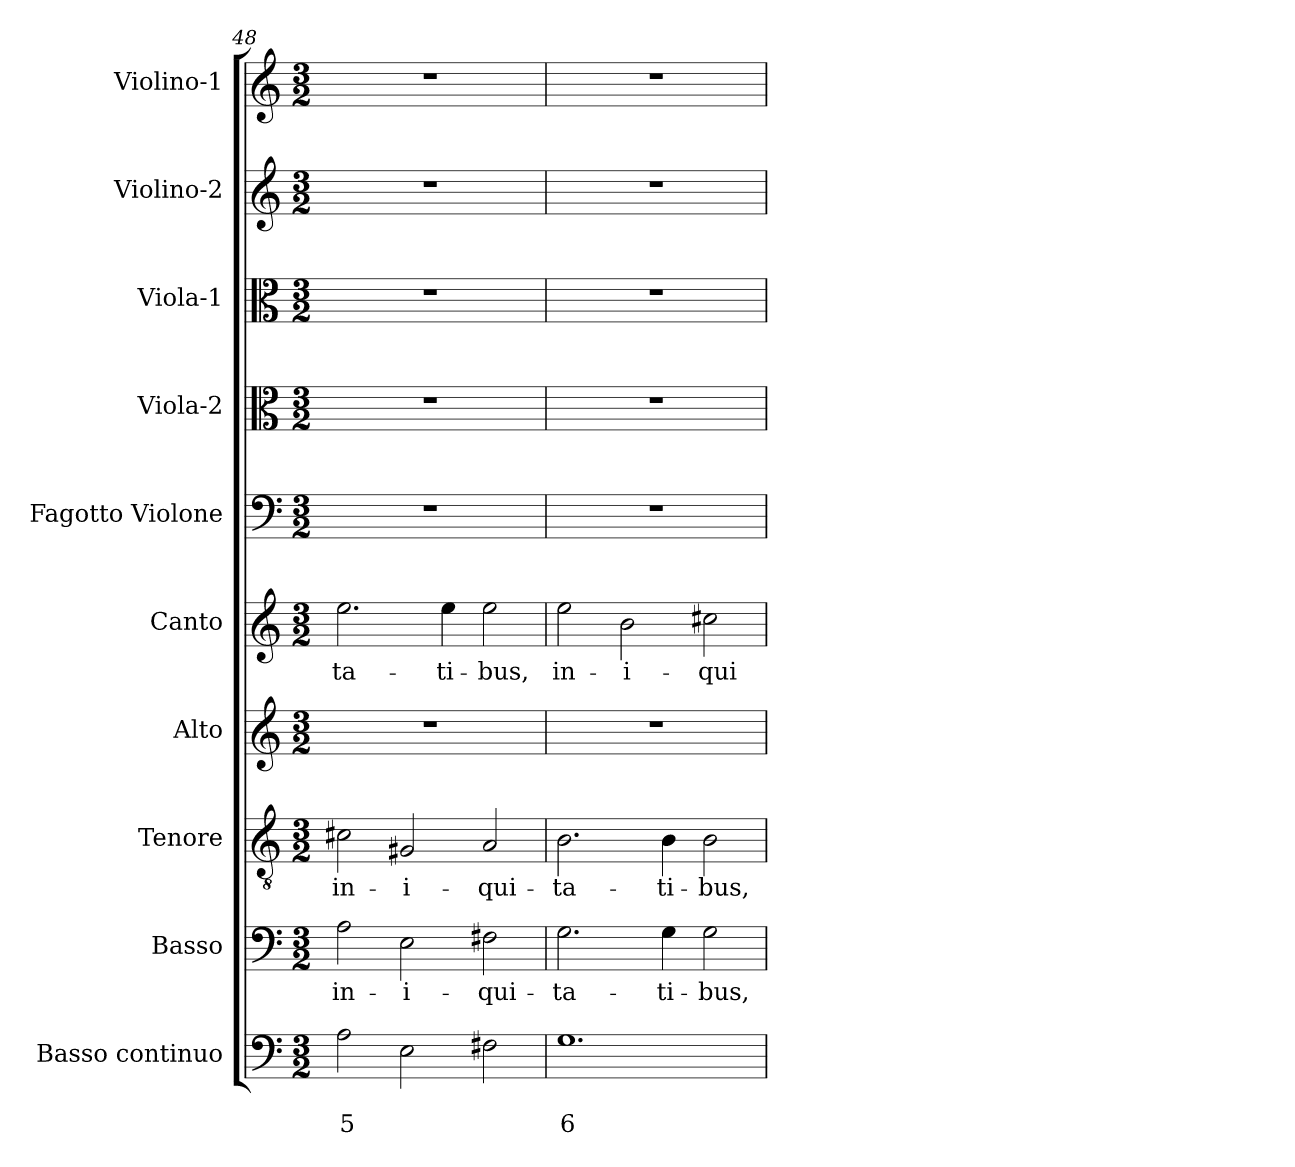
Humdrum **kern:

**kern	**text	**text	**kern	**text	**kern	**text	**kern	**kern	**text	**kern	**kern	**kern	**kern	**kern
*part10	*part10	*part10	*part9	*part9	*part8	*part8	*part7	*part6	*part6	*part5	*part4	*part3	*part2	*part1
*staff10	*staff10	*staff10	*staff9	*staff9	*staff8	*staff8	*staff7	*staff6	*staff6	*staff5	*staff4	*staff3	*staff2	*staff1
*I"Basso continuo	*	*	*I"Basso	*	*I"Tenore	*	*I"Alto	*I"Canto	*	*I"Fagotto Violone	*I"Viola-2	*I"Viola-1	*I"Violino-2	*I"Violino-1
*clefF4	*	*	*clefF4	*	*clefGv2	*	*clefG2	*clefG2	*	*clefF4	*clefC3	*clefC3	*clefG2	*clefG2
*k[]	*	*	*k[]	*	*k[]	*	*k[]	*k[]	*	*k[]	*k[]	*k[]	*k[]	*k[]
*C:	*	*	*C:	*	*C:	*	*C:	*C:	*	*C:	*C:	*C:	*C:	*C:
*M3/2	*	*	*M3/2	*	*M3/2	*	*M3/2	*M3/2	*	*M3/2	*M3/2	*M3/2	*M3/2	*M3/2
=48	=48	=48	=48	=48	=48	=48	=48	=48	=48	=48	=48	=48	=48	=48
!	!	!LO:LY:b	!	!	!	!	!	!	!	!	!	!	!	!
!	!	!	!	!LO:LY:b	!	!	!	!	!	!	!	!	!	!
!	!	!	!	!	!	!LO:LY:b	!	!	!	!	!	!	!	!
!	!	!	!	!	!	!	!	!	!LO:LY:b	!	!	!	!	!
2A\	.	5	2A\	in-	2c#X\	in-	1.r	2.ee\	-ta-	1.r	1.r	1.r	1.r	1.r
!	!	!	!	!LO:LY:b	!	!	!	!	!	!	!	!	!	!
!	!	!	!	!	!	!LO:LY:b	!	!	!	!	!	!	!	!
2E\	.	.	2E\	-i-	2G#X/	-i-	.	.	.	.	.	.	.	.
!	!	!	!	!	!	!	!	!	!LO:LY:b	!	!	!	!	!
.	.	.	.	.	.	.	.	4ee\	-ti-	.	.	.	.	.
!	!	!	!	!LO:LY:b	!	!	!	!	!	!	!	!	!	!
!	!	!	!	!	!	!LO:LY:b	!	!	!	!	!	!	!	!
!	!	!	!	!	!	!	!	!	!LO:LY:b	!	!	!	!	!
2F#X\	.	.	2F#X\	-qui-	2A/	-qui-	.	2ee\	-bus,	.	.	.	.	.
!!LO:LB:g=z
=49	=49	=49	=49	=49	=49	=49	=49	=49	=49	=49	=49	=49	=49	=49
!	!	!LO:LY:b	!	!	!	!	!	!	!	!	!	!	!	!
!	!	!	!	!LO:LY:b	!	!	!	!	!	!	!	!	!	!
!	!	!	!	!	!	!LO:LY:b	!	!	!	!	!	!	!	!
!	!	!	!	!	!	!	!	!	!LO:LY:b	!	!	!	!	!
1.G	.	6	2.G\	-ta-	2.B\	-ta-	1.r	2ee\	in-	1.r	1.r	1.r	1.r	1.r
!	!	!	!	!	!	!	!	!	!LO:LY:b	!	!	!	!	!
.	.	.	.	.	.	.	.	2b\	-i-	.	.	.	.	.
!	!	!	!	!LO:LY:b	!	!	!	!	!	!	!	!	!	!
!	!	!	!	!	!	!LO:LY:b	!	!	!	!	!	!	!	!
.	.	.	4G\	-ti-	4B\	-ti-	.	.	.	.	.	.	.	.
!	!	!	!	!LO:LY:b	!	!	!	!	!	!	!	!	!	!
!	!	!	!	!	!	!LO:LY:b	!	!	!	!	!	!	!	!
!	!	!	!	!	!	!	!	!	!LO:LY:b	!	!	!	!	!
.	.	.	2G\	-bus,	2B\	-bus,	.	2cc#X\	-qui-	.	.	.	.	.
=	=	=	=	=	=	=	=	=	=	=	=	=	=	=
*-	*-	*-	*-	*-	*-	*-	*-	*-	*-	*-	*-	*-	*-	*-
